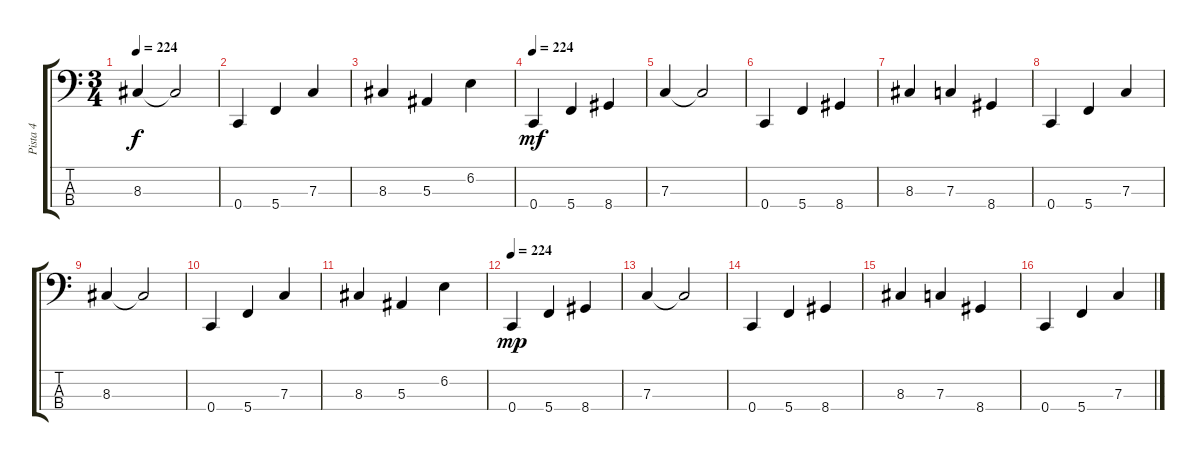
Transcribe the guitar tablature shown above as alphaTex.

\track ("Pista 4" "Pista 4") {instrument electricbassfinger}
\staff {score tabs}
\tuning (Eb2 Bb1 F1 C1) {hide}
\ts (3 4)
\tempo 224
\clef f4
\ks c
8.3.4{dy f} 8.3{t}.2 |
0.4.4 5.4.4 7.3.4 |
8.3.4 5.3.4 6.2.4 |
\tempo 224
0.4.4{dy mf} 5.4.4 8.4.4 |
7.3.4 7.3{t}.2 |
0.4.4 5.4.4 8.4.4 |
8.3.4 7.3.4 8.4.4 |
0.4.4 5.4.4 7.3.4 |
8.3.4 8.3{t}.2 |
0.4.4 5.4.4 7.3.4 |
8.3.4 5.3.4 6.2.4 |
\tempo 224
0.4.4{dy mp} 5.4.4 8.4.4 |
7.3.4 7.3{t}.2 |
0.4.4 5.4.4 8.4.4 |
8.3.4 7.3.4 8.4.4 |
0.4.4 5.4.4 7.3.4
